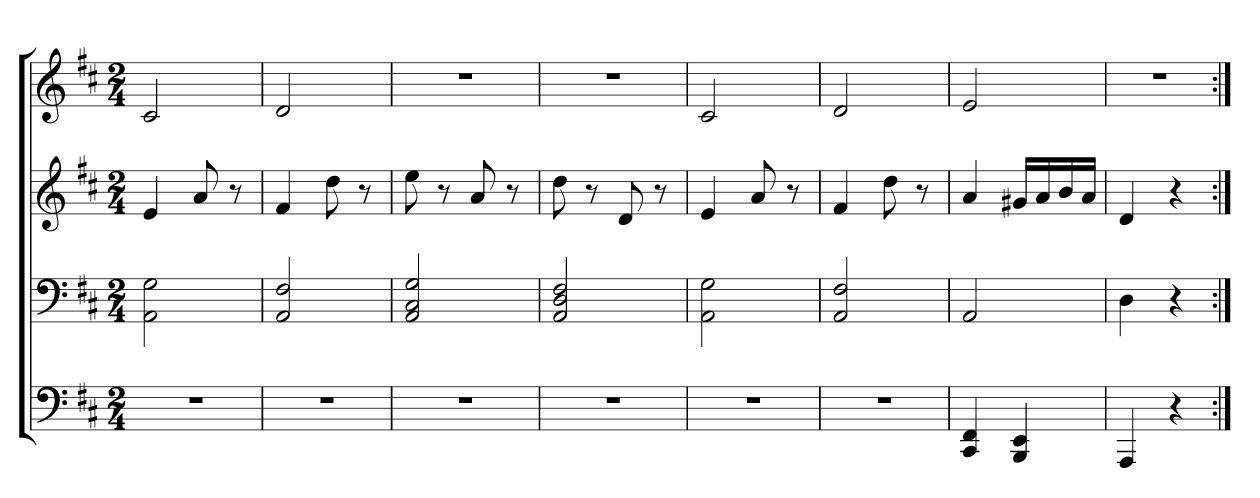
**kern	**kern	**kern	**kern
*part4	*part3	*part2	*part1
*staff4	*staff3	*staff2	*staff1
*clefF4	*clefF4	*clefG2	*clefG2
*k[f#c#]	*k[f#c#]	*k[f#c#]	*k[f#c#]
*D:	*D:	*D:	*D:
*M2/4	*M2/4	*M2/4	*M2/4
=	=	=	=
2r	2AA 2G	4e	2c#
.	.	8a	.
.	.	8r	.
=9	=9	=9	=9
2r	2AA 2F#	4f#	2d
.	.	8dd	.
.	.	8r	.
=10	=10	=10	=10
2r	2AA 2C# 2G	8ee	2r
.	.	8r	.
.	.	8a	.
.	.	8r	.
=11	=11	=11	=11
2r	2AA 2D 2F#	8dd	2r
.	.	8r	.
.	.	8d	.
.	.	8r	.
=12	=12	=12	=12
2r	2AA 2G	4e	2c#
.	.	8a	.
.	.	8r	.
=13	=13	=13	=13
2r	2AA 2F#	4f#	2d
.	.	8dd	.
.	.	8r	.
=14	=14	=14	=14
4CC# 4FF#	2AA	4a	2e
4BBB 4EE	.	16g#XLL	.
.	.	16a	.
.	.	16b	.
.	.	16aJJ	.
=15	=15	=15	=15
4AAA	4D	4d	2r
4r	4r	4r	.
=:|!	=:|!	=:|!	=:|!
*-	*-	*-	*-
